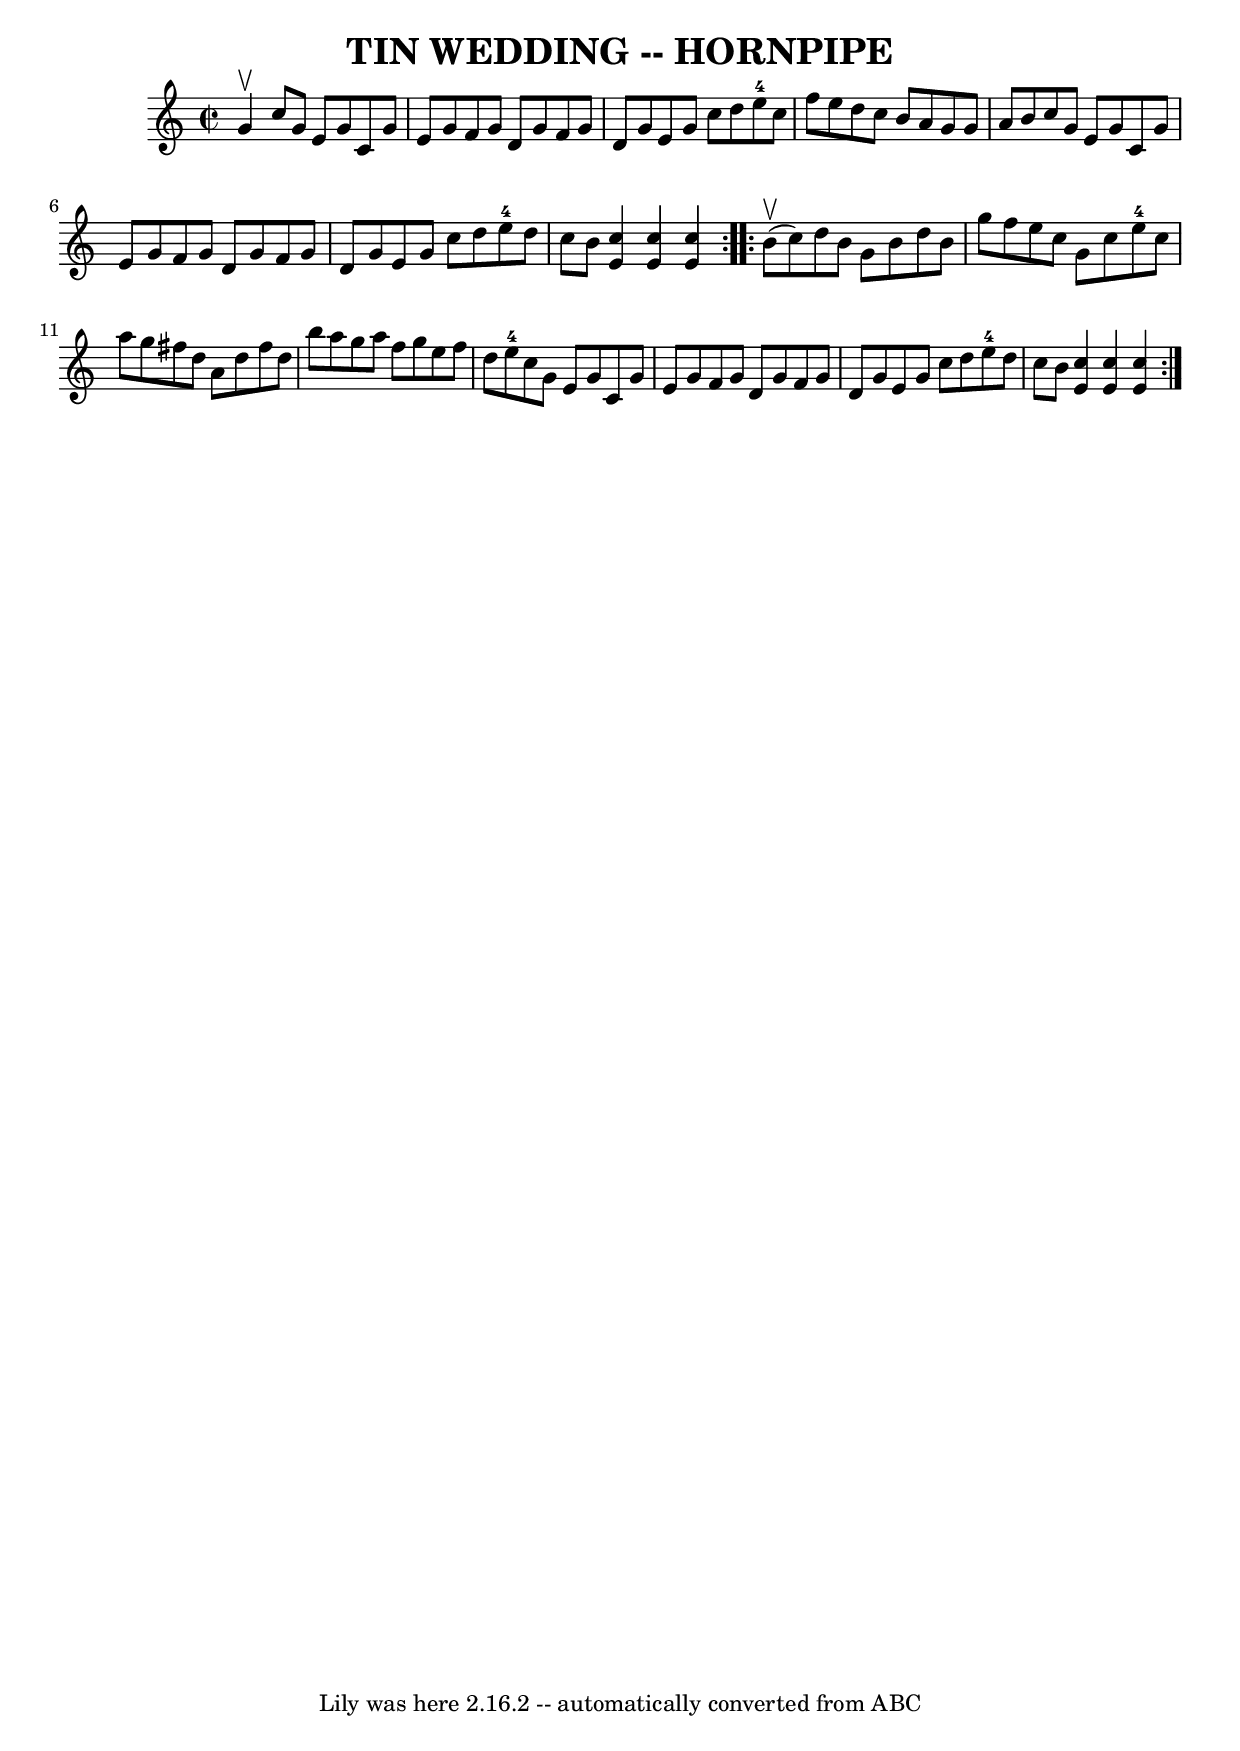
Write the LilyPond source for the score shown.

\version "2.16.2"
\include "Mammoth.ily"
\header {
  %% book = "Ryan's Mammoth Collection of Fiddle Tunes"
  crossRefNumber = "1"
  footnotes = ""
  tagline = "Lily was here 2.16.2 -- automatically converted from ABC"
  title = "TIN WEDDING -- HORNPIPE"

}
voicedefault =  {



  \repeat volta 2 {

    \override Staff.TimeSignature #'style = #'C
    \time 2/2 
    \key c \major     g'4^\upbow        |
    c''8 g'8 e'8         g'8 c'8 g'8 e'8 g'8     |
    f'8 g'8 d'8 g'8 f'8        g'8 d'8 g'8     |
    e'8 g'8 c''8 d''8 e''8-4        c''8 f''8 e''8     |
    d''8 c''8 b'8 a'8 g'8 g'8         a'8 b'8    |  |
    c''8 g'8 e'8 g'8 c'8 g'8        e'8 g'8     |
    f'8 g'8 d'8 g'8 f'8 g'8 d'8 g'8   |
    e'8 g'8 c''8 d''8 e''8-4 d''8 c''8 b'8     |
    << c''4 e'4   >> << c''4 e'4   >> << c''4 e'4   >>   
  }  
  
  \repeat volta 2 {     b'8 (^\upbow c''8)        |
    d''8 b'8        g'8 b'8 d''8 b'8 g''8 f''8     |
    e''8 c''8 g'8         c''8 e''8-4 c''8 a''8 g''8     |
    fis''8 d''8 a'8       d''8 fis''8 d''8 b''8 a''8     |
    g''8 a''8 f''8         g''8 e''8 f''8 d''8 e''8-4   |  |
    c''8 g'8      e'8 g'8 c'8 g'8 e'8 g'8     |
    f'8 g'8 d'8         g'8 f'8 g'8 d'8 g'8     |
    e'8 g'8 c''8 d''8           e''8-4 d''8 c''8 b'8     |
    << c''4 e'4   >> << c''4    
			e'4   >> << c''4 e'4   >>   
  }   

}

\score{
  <<

    \context Staff="default"
    {
      \voicedefault 
      
    }

  >>
  \layout {
    
  }
  \midi {
  }

}
